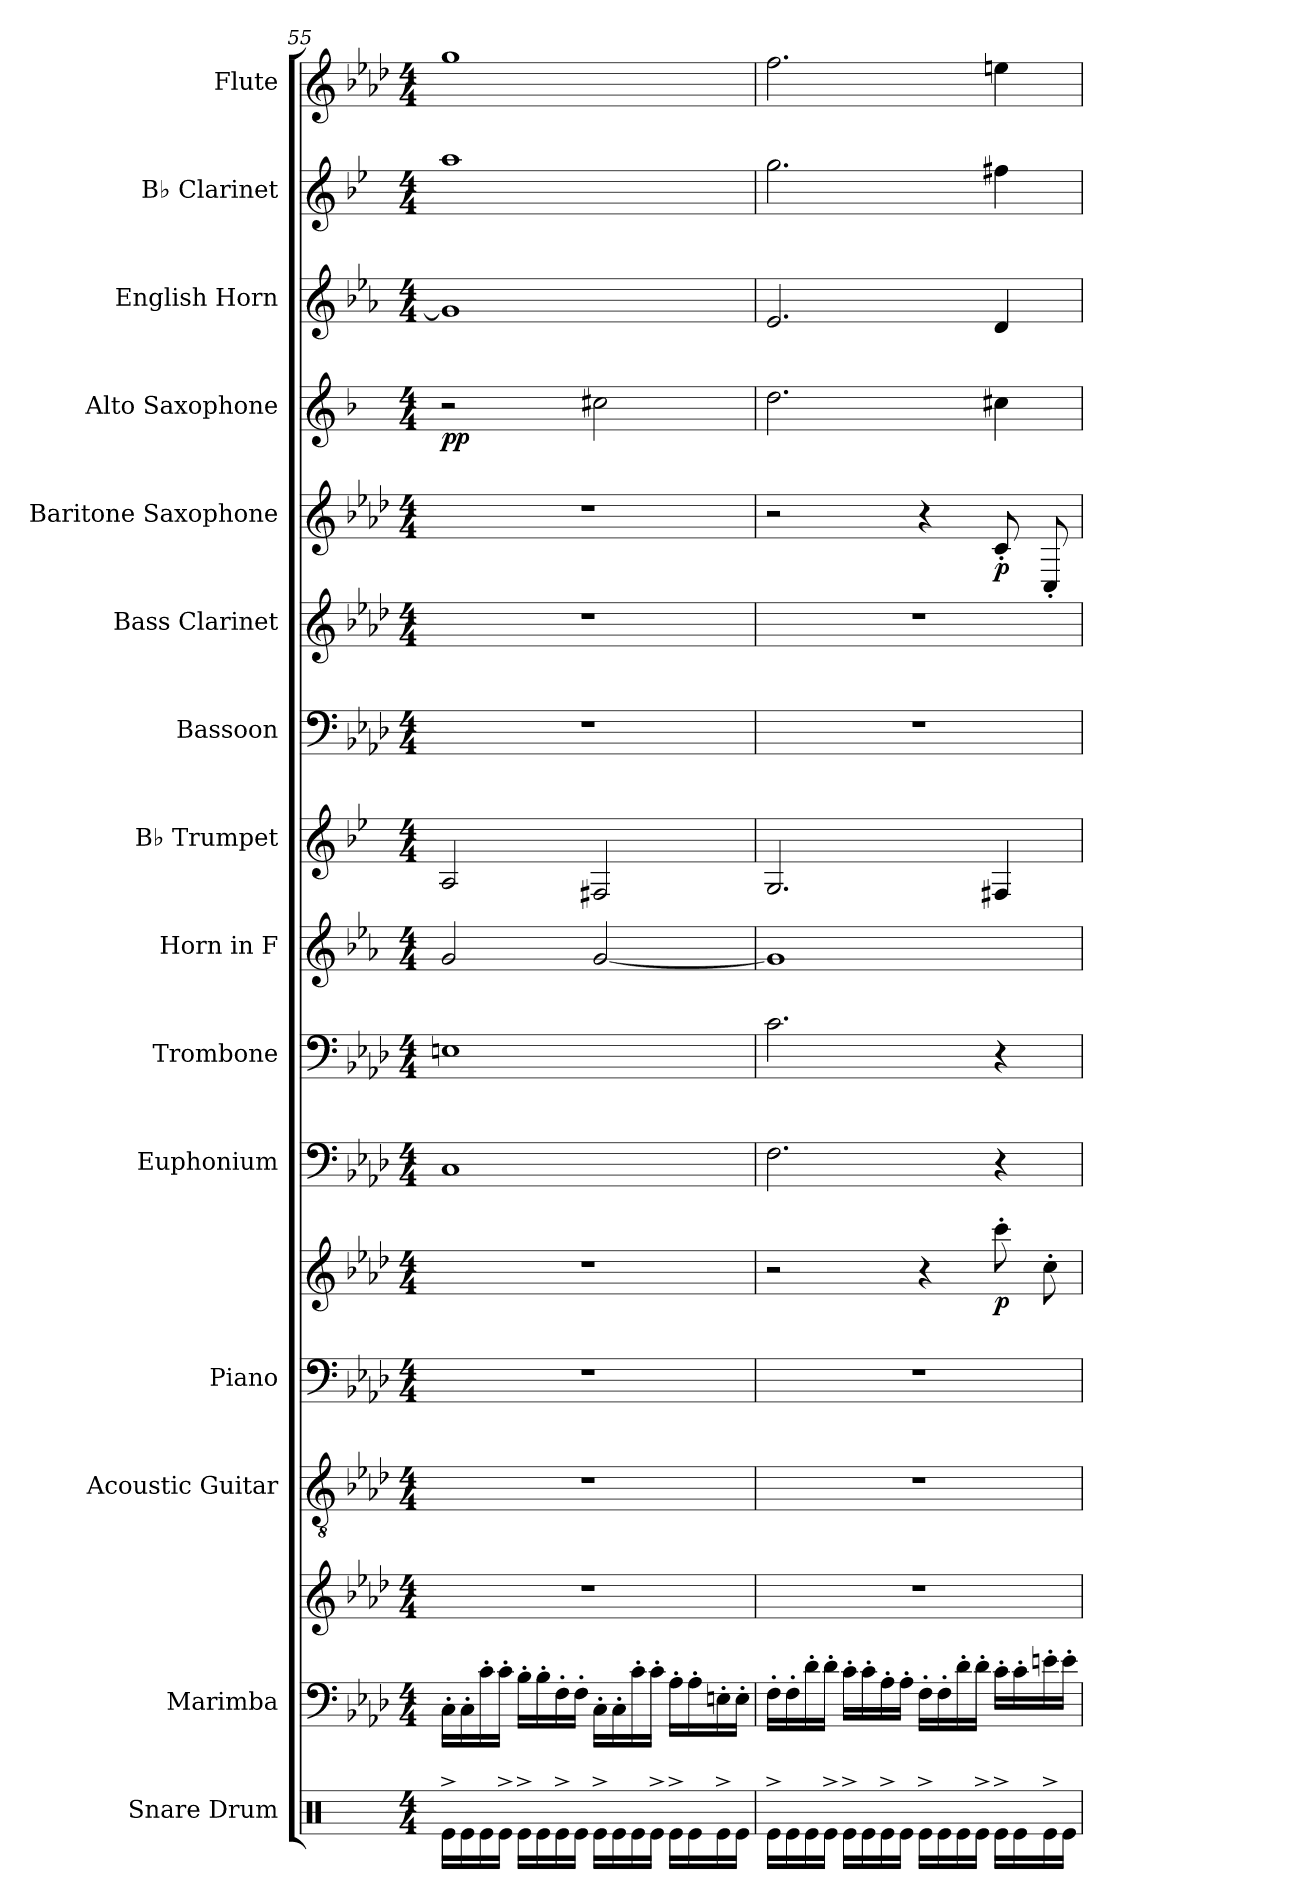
**kern	**kern	**kern	**kern	**kern	**kern	**dynam	**kern	**kern	**kern	**kern	**kern	**kern	**kern	**dynam	**kern	**dynam	**kern	**kern	**kern
*part15	*part14	*part14	*part13	*part12	*part12	*part12	*part11	*part10	*part9	*part8	*part7	*part6	*part5	*part5	*part4	*part4	*part3	*part2	*part1
*staff17	*staff16	*staff15	*staff14	*staff13	*staff12	*staff12/13	*staff11	*staff10	*staff9	*staff8	*staff7	*staff6	*staff5	*staff5	*staff4	*staff4	*staff3	*staff2	*staff1
*I"Snare Drum	*I"Marimba	*	*I"Acoustic Guitar	*I"Piano	*	*	*I"Euphonium	*I"Trombone	*I"Horn in F	*I"B♭ Trumpet	*I"Bassoon	*I"Bass Clarinet	*I"Baritone Saxophone	*	*I"Alto Saxophone	*	*I"English Horn	*I"B♭ Clarinet	*I"Flute
*I'Sn. Dr.	*I'Mrm.	*	*I'Guit.	*I'Pno.	*	*	*I'Eu.	*I'Trb.	*	*I'B♭ Tpt.	*I'Bsn.	*I'B. Cl.	*I'Bar. Sax.	*	*I'A. Sax.	*	*I'E. Hn.	*I'B♭ Cl.	*I'Fl.
*clefX	*clefF4	*clefG2	*clefGv2	*clefF4	*clefG2	*	*clefF4	*clefF4	*clefG2	*clefG2	*clefF4	*clefG2	*clefG2	*	*clefG2	*	*clefG2	*clefG2	*clefG2
*	*	*	*	*	*	*	*	*	*ITrd4c7	*ITrd1c2	*	*ITrd8c14	*ITrd12c21	*	*ITrd5c9	*	*ITrd4c7	*ITrd1c2	*
*k[]	*k[b-e-a-d-]	*k[b-e-a-d-]	*k[b-e-a-d-]	*k[b-e-a-d-]	*k[b-e-a-d-]	*	*k[b-e-a-d-]	*k[b-e-a-d-]	*k[b-e-a-d-]	*k[b-e-a-d-]	*k[b-e-a-d-]	*k[b-e-a-d-]	*k[b-e-a-d-]	*	*k[b-e-a-d-]	*	*k[b-e-a-d-]	*k[b-e-a-d-]	*k[b-e-a-d-]
*M4/4	*M4/4	*M4/4	*M4/4	*M4/4	*M4/4	*	*M4/4	*M4/4	*M4/4	*M4/4	*M4/4	*M4/4	*M4/4	*	*M4/4	*	*M4/4	*M4/4	*M4/4
=55	=55	=55	=55	=55	=55	=55	=55	=55	=55	=55	=55	=55	=55	=55	=55	=55	=55	=55	=55
!	!	!	!	!	!	!	!	!	!	!	!	!	!	!	!	!LO:DY:b	!	!	!
16Re^\LL	16C'\LL	1r	1r	1r	1r	.	1C	1En	2c/	2G/	1r	1r	1r	.	2r	pp	1c]	1gg	1gg
16Re\	16C'\	.	.	.	.	.	.	.	.	.	.	.	.	.	.	.	.	.	.
16Re\	16c'\	.	.	.	.	.	.	.	.	.	.	.	.	.	.	.	.	.	.
16Re^\JJ	16c'\JJ	.	.	.	.	.	.	.	.	.	.	.	.	.	.	.	.	.	.
16Re^\LL	16B-'\LL	.	.	.	.	.	.	.	.	.	.	.	.	.	.	.	.	.	.
16Re\	16B-'\	.	.	.	.	.	.	.	.	.	.	.	.	.	.	.	.	.	.
16Re^\	16F'\	.	.	.	.	.	.	.	.	.	.	.	.	.	.	.	.	.	.
16Re\JJ	16F'\JJ	.	.	.	.	.	.	.	.	.	.	.	.	.	.	.	.	.	.
16Re^\LL	16C'\LL	.	.	.	.	.	.	.	[2c/	2En/	.	.	.	.	2en\	.	.	.	.
16Re\	16C'\	.	.	.	.	.	.	.	.	.	.	.	.	.	.	.	.	.	.
16Re\	16c'\	.	.	.	.	.	.	.	.	.	.	.	.	.	.	.	.	.	.
16Re^\JJ	16c'\JJ	.	.	.	.	.	.	.	.	.	.	.	.	.	.	.	.	.	.
16Re^\LL	16A-'\LL	.	.	.	.	.	.	.	.	.	.	.	.	.	.	.	.	.	.
16Re\	16A-'\	.	.	.	.	.	.	.	.	.	.	.	.	.	.	.	.	.	.
16Re^\	16En'\	.	.	.	.	.	.	.	.	.	.	.	.	.	.	.	.	.	.
16Re\JJ	16E'\JJ	.	.	.	.	.	.	.	.	.	.	.	.	.	.	.	.	.	.
!!LO:PB:g=z
=56	=56	=56	=56	=56	=56	=56	=56	=56	=56	=56	=56	=56	=56	=56	=56	=56	=56	=56	=56
16Re^\LL	16F'\LL	1r	1r	1r	2r	.	2.F\	2.c\	1c]	2.F/	1r	1r	2r	.	2.f\	.	2.A-/	2.ff\	2.ff\
16Re\	16F'\	.	.	.	.	.	.	.	.	.	.	.	.	.	.	.	.	.	.
16Re\	16d-'\	.	.	.	.	.	.	.	.	.	.	.	.	.	.	.	.	.	.
16Re^\JJ	16d-'\JJ	.	.	.	.	.	.	.	.	.	.	.	.	.	.	.	.	.	.
16Re^\LL	16c'\LL	.	.	.	.	.	.	.	.	.	.	.	.	.	.	.	.	.	.
16Re\	16c'\	.	.	.	.	.	.	.	.	.	.	.	.	.	.	.	.	.	.
16Re^\	16A-'\	.	.	.	.	.	.	.	.	.	.	.	.	.	.	.	.	.	.
16Re\JJ	16A-'\JJ	.	.	.	.	.	.	.	.	.	.	.	.	.	.	.	.	.	.
16Re^\LL	16F'\LL	.	.	.	4r	.	.	.	.	.	.	.	4r	.	.	.	.	.	.
16Re\	16F'\	.	.	.	.	.	.	.	.	.	.	.	.	.	.	.	.	.	.
16Re\	16d-'\	.	.	.	.	.	.	.	.	.	.	.	.	.	.	.	.	.	.
16Re^\JJ	16d-'\JJ	.	.	.	.	.	.	.	.	.	.	.	.	.	.	.	.	.	.
!	!	!	!	!	!	!LO:DY:b	!	!	!	!	!	!	!	!LO:DY:b	!	!	!	!	!
16Re^\LL	16c'\LL	.	.	.	8ccc'\	p	4r	4r	.	4En/	.	.	8C'/	p	4en\	.	4G/	4een\	4een\
16Re\	16c'\	.	.	.	.	.	.	.	.	.	.	.	.	.	.	.	.	.	.
16Re^\	16en'\	.	.	.	8cc'\	.	.	.	.	.	.	.	8CC'/	.	.	.	.	.	.
16Re\JJ	16e'\JJ	.	.	.	.	.	.	.	.	.	.	.	.	.	.	.	.	.	.
=	=	=	=	=	=	=	=	=	=	=	=	=	=	=	=	=	=	=	=
*-	*-	*-	*-	*-	*-	*-	*-	*-	*-	*-	*-	*-	*-	*-	*-	*-	*-	*-	*-
